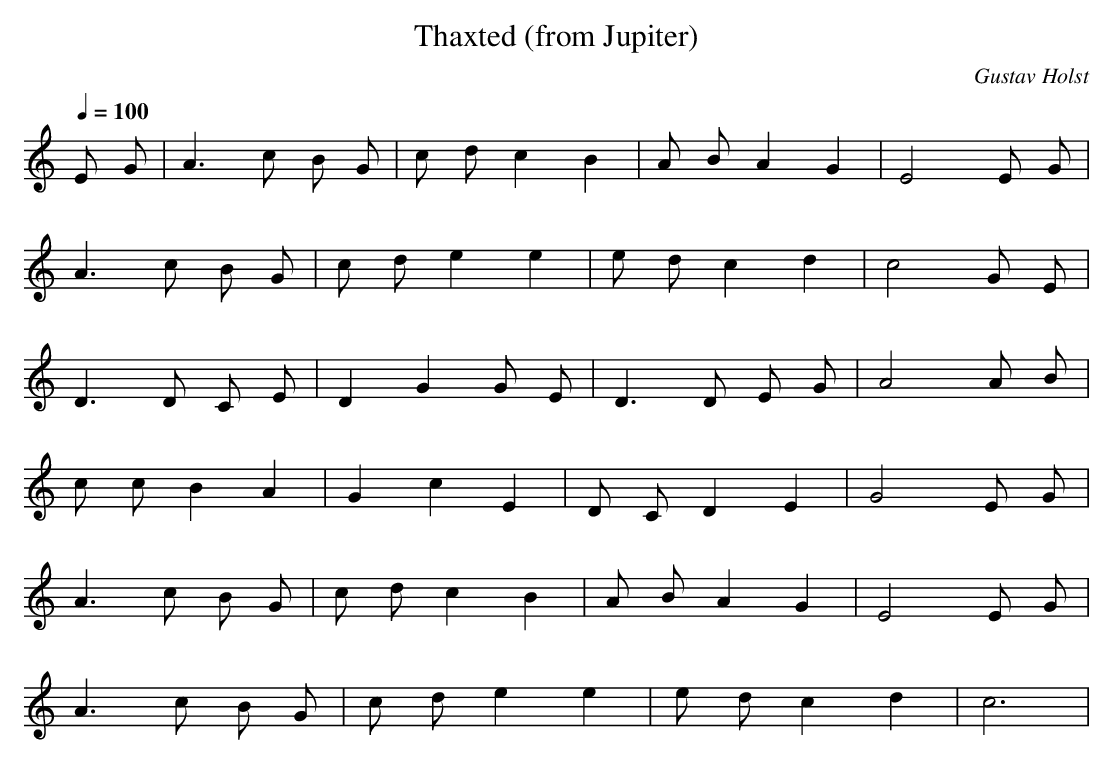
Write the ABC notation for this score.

X:1
T:Thaxted (from Jupiter)
C:Gustav Holst
L:1/4
Q:100
K:C
E1/2 G1/2 | A3/2 c1/2 B1/2 G1/2 | c1/2 d1/2 c B | A1/2 B1/2 A G | E2 E1/2 G1/2 |
A3/2 c1/2 B1/2 G1/2 | c1/2 d1/2 e e | e1/2 d1/2 c d | c2 G1/2 E1/2 |
D3/2 D1/2 C1/2 E1/2 | D G G1/2 E1/2 | D3/2 D1/2 E1/2 G1/2 | A2 A1/2 B1/2 |
c1/2 c1/2 B A | G c E | D1/2 C1/2 D E | G2 E1/2 G1/2 |
A3/2 c1/2 B1/2 G1/2 | c1/2 d1/2 c B | A1/2 B1/2 A G | E2 E1/2 G1/2 |
A3/2 c1/2 B1/2 G1/2 | c1/2 d1/2 e e | e1/2 d1/2 c d | c3 |
